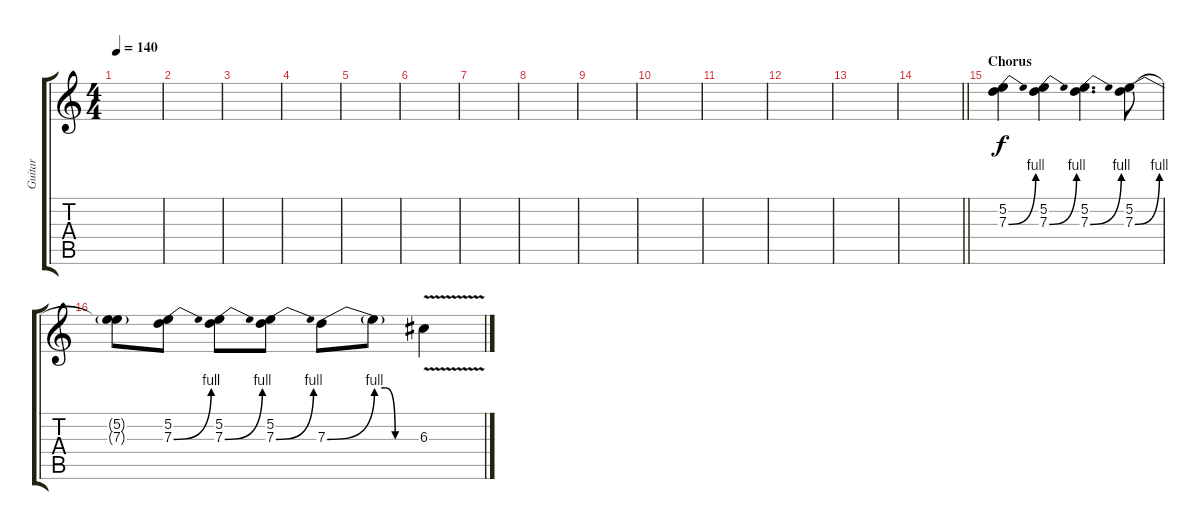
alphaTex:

\track ("Guitar" "Guitar") {instrument distortionguitar}
\staff {score tabs}
\tuning (E4 B3 G3 D3 A2 E2) {hide}
\ts (4 4)
\tempo 140
\clef g2
\ks c
|
|
|
|
|
|
|
|
|
|
|
|
|
\barLineRight lightlight
|
\section ("" "Chorus")
(5.2 7.3{be (bend 0 0 60 4)}).4 (5.2 7.3{be (bend 0 0 60 4)}).4 (5.2 7.3{be (bend 0 0 60 4)}).4{d} (5.2 7.3{be (bend 0 0 60 4)}).8 |
(5.2{t} 7.3{t}).8 (5.2 7.3{be (bend 0 0 60 4)}).8 (5.2 7.3{be (bend 0 0 60 4)}).8 (5.2 7.3{be (bend 0 0 60 4)}).8 7.3{be (bend 0 0 60 4)}.8 7.3{be (custom 0 4 15 4 30 0 60 0) t}.8 6.3{v}.4
